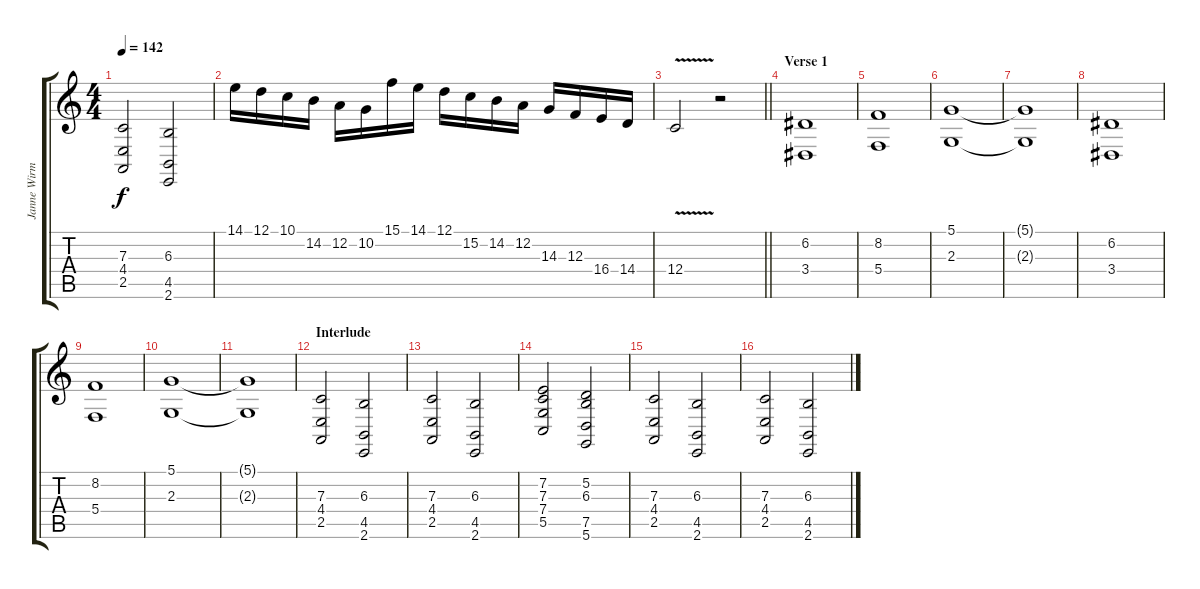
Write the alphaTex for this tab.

\track ("Janne Wirman" "Janne Wirm") {instrument harpsichord}
\staff {score tabs}
\tuning (D4 A3 F3 C3 G2 D2) {hide}
\ts (4 4)
\tempo 142
\clef g2
\ks c
(7.3 4.4 2.5).2{dy f} (6.3 4.5 2.6).2 |
14.1.16{instrument lead1square} 12.1.16 10.1.16 14.2.16 12.2.16 10.2.16 15.1.16 14.1.16 12.1.16 15.2.16 14.2.16 12.2.16 14.3.16 12.3.16 16.4.16 14.4.16 |
\barLineRight lightlight
12.4{v}.2 r.2 |
\section ("" "Verse 1")
(6.2 3.4).1{instrument stringensemble1} |
(8.2 5.4).1 |
(5.1 2.3).1 |
(5.1{t} 2.3{t}).1 |
(6.2 3.4).1 |
(8.2 5.4).1 |
(5.1 2.3).1 |
(5.1{t} 2.3{t}).1 |
\section ("" "Interlude")
(7.3 4.4 2.5).2{instrument stringensemble1} (6.3 4.5 2.6).2 |
(7.3 4.4 2.5).2 (6.3 4.5 2.6).2 |
(7.2 7.3 7.4 5.5).2 (5.2 6.3 7.5 5.6).2 |
(7.3 4.4 2.5).2 (6.3 4.5 2.6).2 |
(7.3 4.4 2.5).2{instrument stringensemble1} (6.3 4.5 2.6).2
